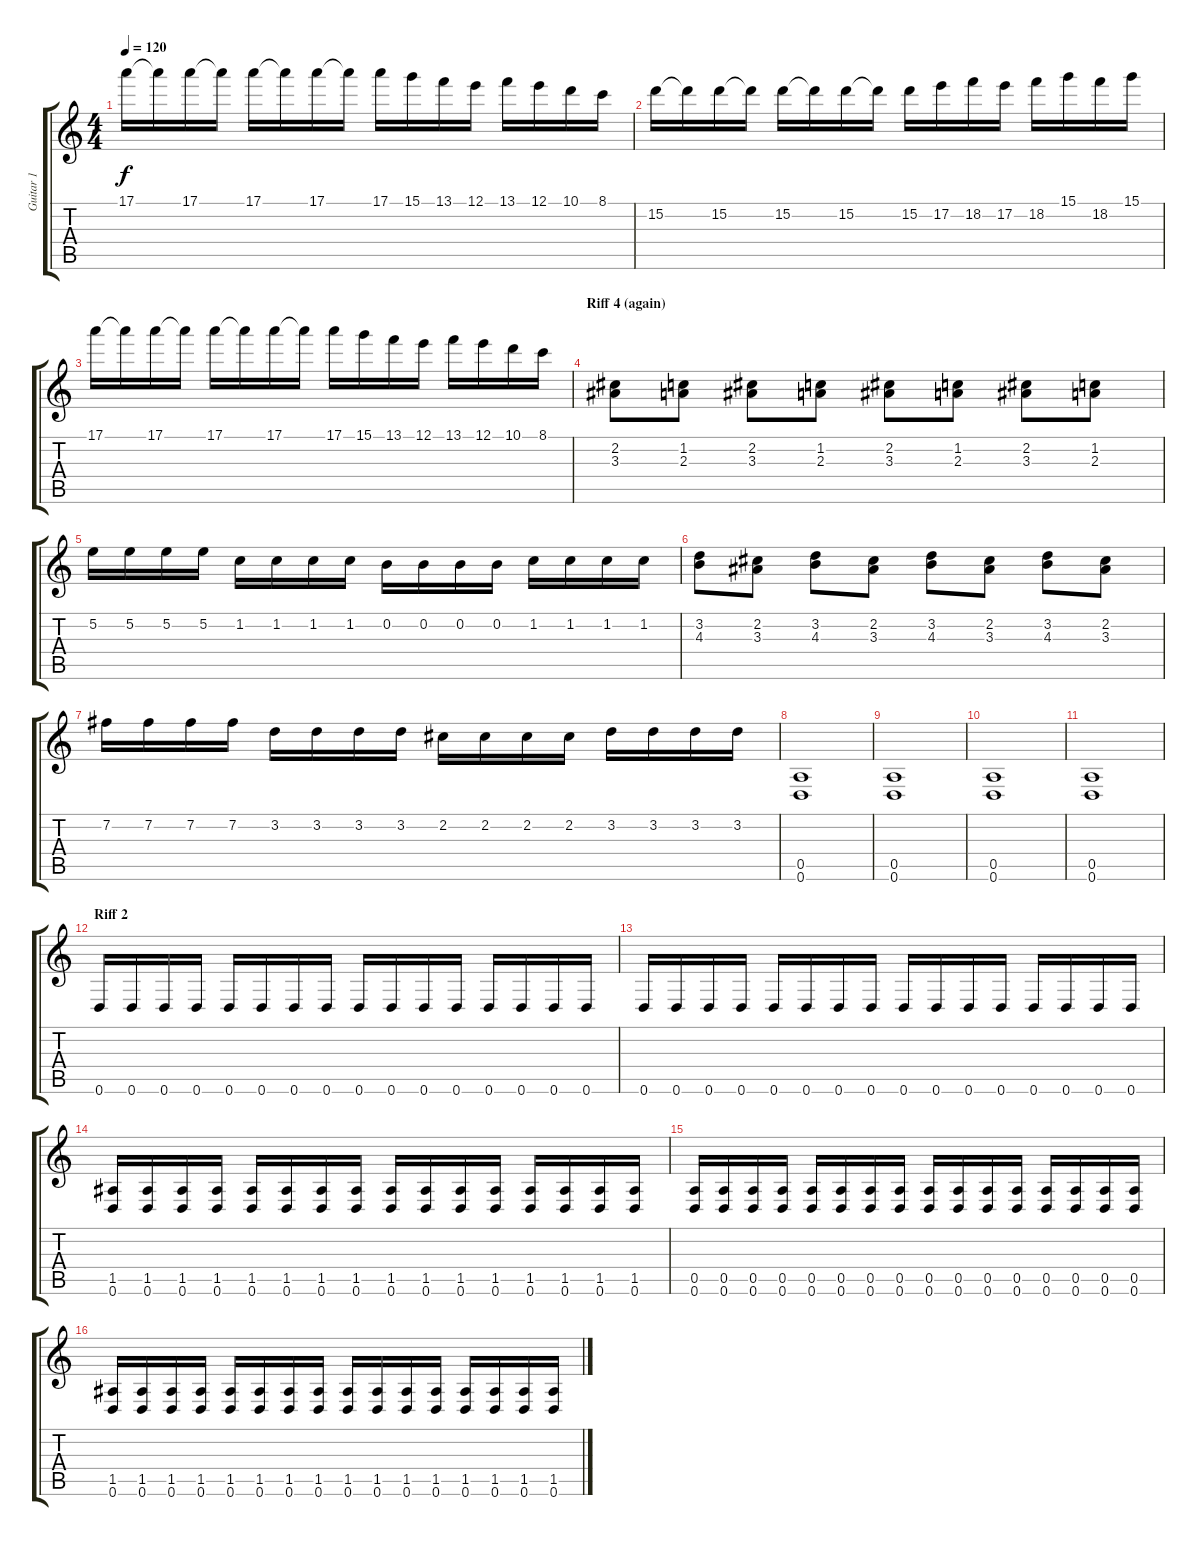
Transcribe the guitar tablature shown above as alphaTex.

\track ("Guitar 1" "Guitar 1") {instrument distortionguitar}
\staff {score tabs}
\tuning (E4 B3 G3 D3 A2 D2) {hide}
\ts (4 4)
\tempo 120
\clef g2
\ks c
17.1.16{dy f} 17.1{t}.16 17.1.16 17.1{t}.16 17.1.16 17.1{t}.16 17.1.16 17.1{t}.16 17.1.16 15.1.16 13.1.16 12.1.16 13.1.16 12.1.16 10.1.16 8.1.16 |
15.2.16 15.2{t}.16 15.2.16 15.2{t}.16 15.2.16 15.2{t}.16 15.2.16 15.2{t}.16 15.2.16 17.2.16 18.2.16 17.2.16 18.2.16 15.1.16 18.2.16 15.1.16 |
17.1.16 17.1{t}.16 17.1.16 17.1{t}.16 17.1.16 17.1{t}.16 17.1.16 17.1{t}.16 17.1.16 15.1.16 13.1.16 12.1.16 13.1.16 12.1.16 10.1.16 8.1.16 |
\section ("" "Riff 4 (again)")
(2.2 3.3).8 (1.2 2.3).8 (2.2 3.3).8 (1.2 2.3).8 (2.2 3.3).8 (1.2 2.3).8 (2.2 3.3).8 (1.2 2.3).8 |
5.2.16 5.2.16 5.2.16 5.2.16 1.2.16 1.2.16 1.2.16 1.2.16 0.2.16 0.2.16 0.2.16 0.2.16 1.2.16 1.2.16 1.2.16 1.2.16 |
(3.2 4.3).8 (2.2 3.3).8 (3.2 4.3).8 (2.2 3.3).8 (3.2 4.3).8 (2.2 3.3).8 (3.2 4.3).8 (2.2 3.3).8 |
7.2.16 7.2.16 7.2.16 7.2.16 3.2.16 3.2.16 3.2.16 3.2.16 2.2.16 2.2.16 2.2.16 2.2.16 3.2.16 3.2.16 3.2.16 3.2.16 |
(0.5 0.6).1 |
(0.5 0.6).1 |
(0.5 0.6).1 |
(0.5 0.6).1 |
\section ("" "Riff 2")
0.6.16 0.6.16 0.6.16 0.6.16 0.6.16 0.6.16 0.6.16 0.6.16 0.6.16 0.6.16 0.6.16 0.6.16 0.6.16 0.6.16 0.6.16 0.6.16 |
0.6.16 0.6.16 0.6.16 0.6.16 0.6.16 0.6.16 0.6.16 0.6.16 0.6.16 0.6.16 0.6.16 0.6.16 0.6.16 0.6.16 0.6.16 0.6.16 |
(1.5 0.6).16 (1.5 0.6).16 (1.5 0.6).16 (1.5 0.6).16 (1.5 0.6).16 (1.5 0.6).16 (1.5 0.6).16 (1.5 0.6).16 (1.5 0.6).16 (1.5 0.6).16 (1.5 0.6).16 (1.5 0.6).16 (1.5 0.6).16 (1.5 0.6).16 (1.5 0.6).16 (1.5 0.6).16 |
(0.5 0.6).16 (0.5 0.6).16 (0.5 0.6).16 (0.5 0.6).16 (0.5 0.6).16 (0.5 0.6).16 (0.5 0.6).16 (0.5 0.6).16 (0.5 0.6).16 (0.5 0.6).16 (0.5 0.6).16 (0.5 0.6).16 (0.5 0.6).16 (0.5 0.6).16 (0.5 0.6).16 (0.5 0.6).16 |
(1.5 0.6).16 (1.5 0.6).16 (1.5 0.6).16 (1.5 0.6).16 (1.5 0.6).16 (1.5 0.6).16 (1.5 0.6).16 (1.5 0.6).16 (1.5 0.6).16 (1.5 0.6).16 (1.5 0.6).16 (1.5 0.6).16 (1.5 0.6).16 (1.5 0.6).16 (1.5 0.6).16 (1.5 0.6).16
